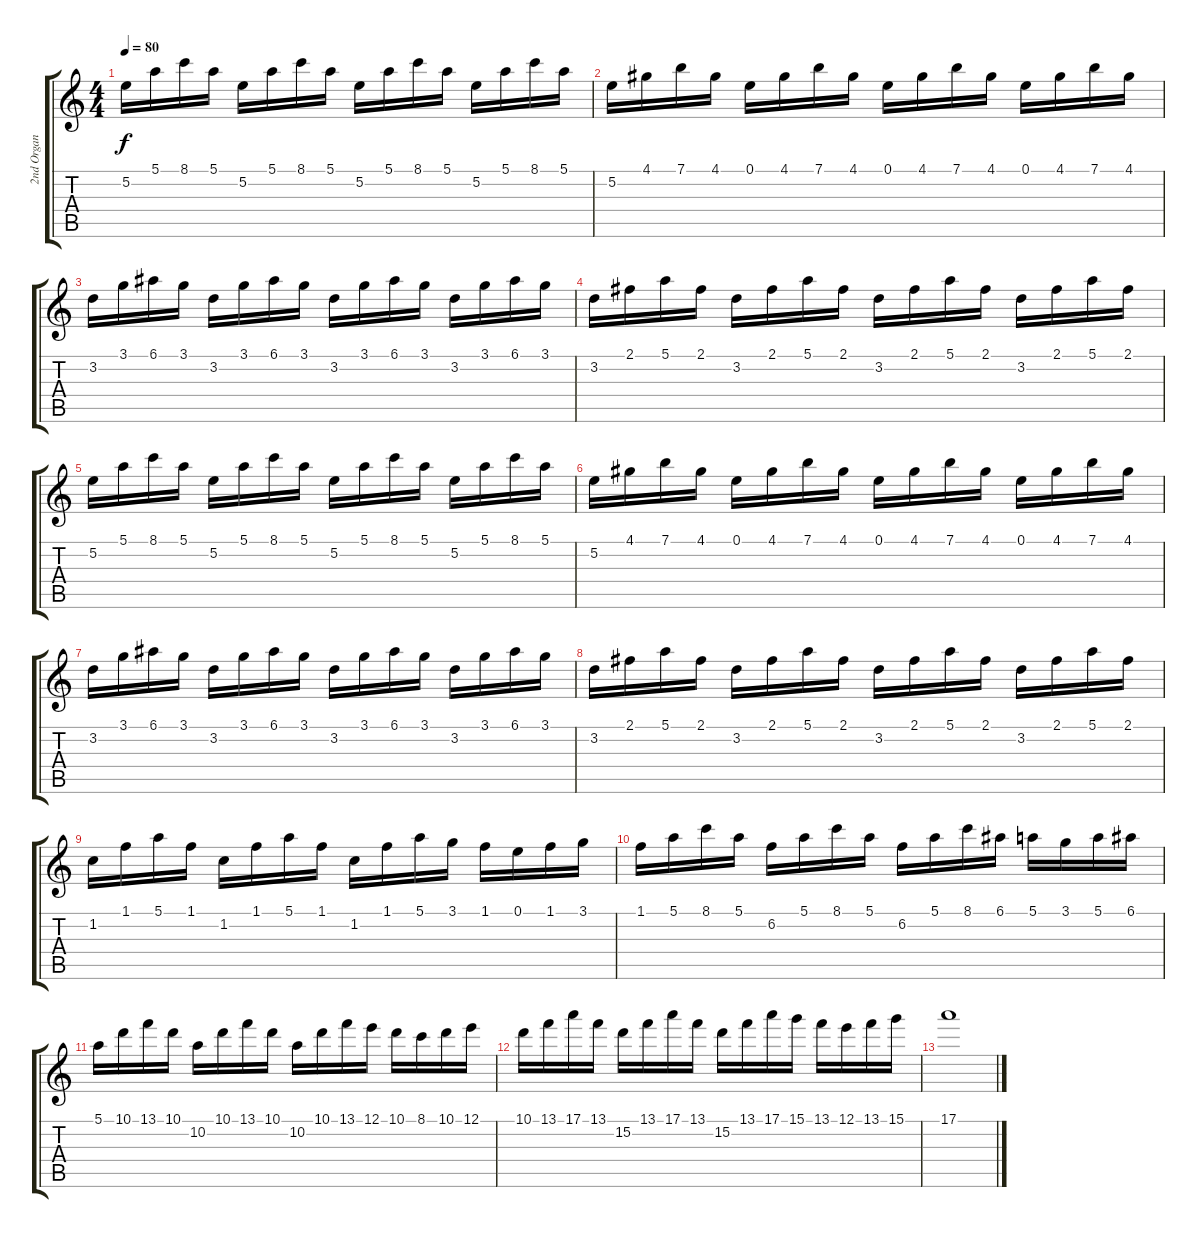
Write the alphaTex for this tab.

\track ("2nd Organ - Lord" "2nd Organ ") {instrument rockorgan}
\staff {score tabs}
\tuning (E5 B4 G4 D4 A3 E3) {hide}
\ts (4 4)
\tempo 80
\clef g2
\ks c
5.2.16{dy f balance 0} 5.1.16 8.1.16 5.1.16 5.2.16 5.1.16 8.1.16 5.1.16 5.2.16 5.1.16 8.1.16 5.1.16 5.2.16 5.1.16 8.1.16 5.1.16 |
5.2.16{balance 16} 4.1.16 7.1.16 4.1.16 0.1.16 4.1.16 7.1.16 4.1.16 0.1.16 4.1.16 7.1.16 4.1.16 0.1.16 4.1.16 7.1.16 4.1.16 |
3.2.16{balance 0} 3.1.16 6.1.16 3.1.16 3.2.16 3.1.16 6.1.16 3.1.16 3.2.16 3.1.16 6.1.16 3.1.16 3.2.16 3.1.16 6.1.16 3.1.16 |
3.2.16{balance 16} 2.1.16 5.1.16 2.1.16 3.2.16 2.1.16 5.1.16 2.1.16 3.2.16 2.1.16 5.1.16 2.1.16 3.2.16 2.1.16 5.1.16 2.1.16 |
5.2.16{balance 0} 5.1.16 8.1.16 5.1.16 5.2.16 5.1.16 8.1.16 5.1.16 5.2.16 5.1.16 8.1.16 5.1.16 5.2.16 5.1.16 8.1.16 5.1.16 |
5.2.16{balance 16} 4.1.16 7.1.16 4.1.16 0.1.16 4.1.16 7.1.16 4.1.16 0.1.16 4.1.16 7.1.16 4.1.16 0.1.16 4.1.16 7.1.16 4.1.16 |
3.2.16{balance 0} 3.1.16 6.1.16 3.1.16 3.2.16 3.1.16 6.1.16 3.1.16 3.2.16 3.1.16 6.1.16 3.1.16 3.2.16 3.1.16 6.1.16 3.1.16 |
3.2.16{balance 16} 2.1.16 5.1.16 2.1.16 3.2.16 2.1.16 5.1.16 2.1.16 3.2.16 2.1.16 5.1.16 2.1.16 3.2.16 2.1.16 5.1.16 2.1.16 |
1.2.16{balance 0} 1.1.16 5.1.16 1.1.16 1.2.16 1.1.16 5.1.16 1.1.16 1.2.16 1.1.16 5.1.16 3.1.16 1.1.16 0.1.16 1.1.16 3.1.16 |
1.1.16{balance 16} 5.1.16 8.1.16 5.1.16 6.2.16 5.1.16 8.1.16 5.1.16 6.2.16 5.1.16 8.1.16 6.1.16 5.1.16 3.1.16 5.1.16 6.1.16 |
5.1.16{balance 0} 10.1.16 13.1.16 10.1.16 10.2.16 10.1.16 13.1.16 10.1.16 10.2.16 10.1.16 13.1.16 12.1.16 10.1.16 8.1.16 10.1.16 12.1.16 |
10.1.16{balance 16} 13.1.16 17.1.16 13.1.16 15.2.16 13.1.16 17.1.16 13.1.16 15.2.16 13.1.16 17.1.16 15.1.16 13.1.16 12.1.16 13.1.16 15.1.16 |
17.1.1{balance 14}
